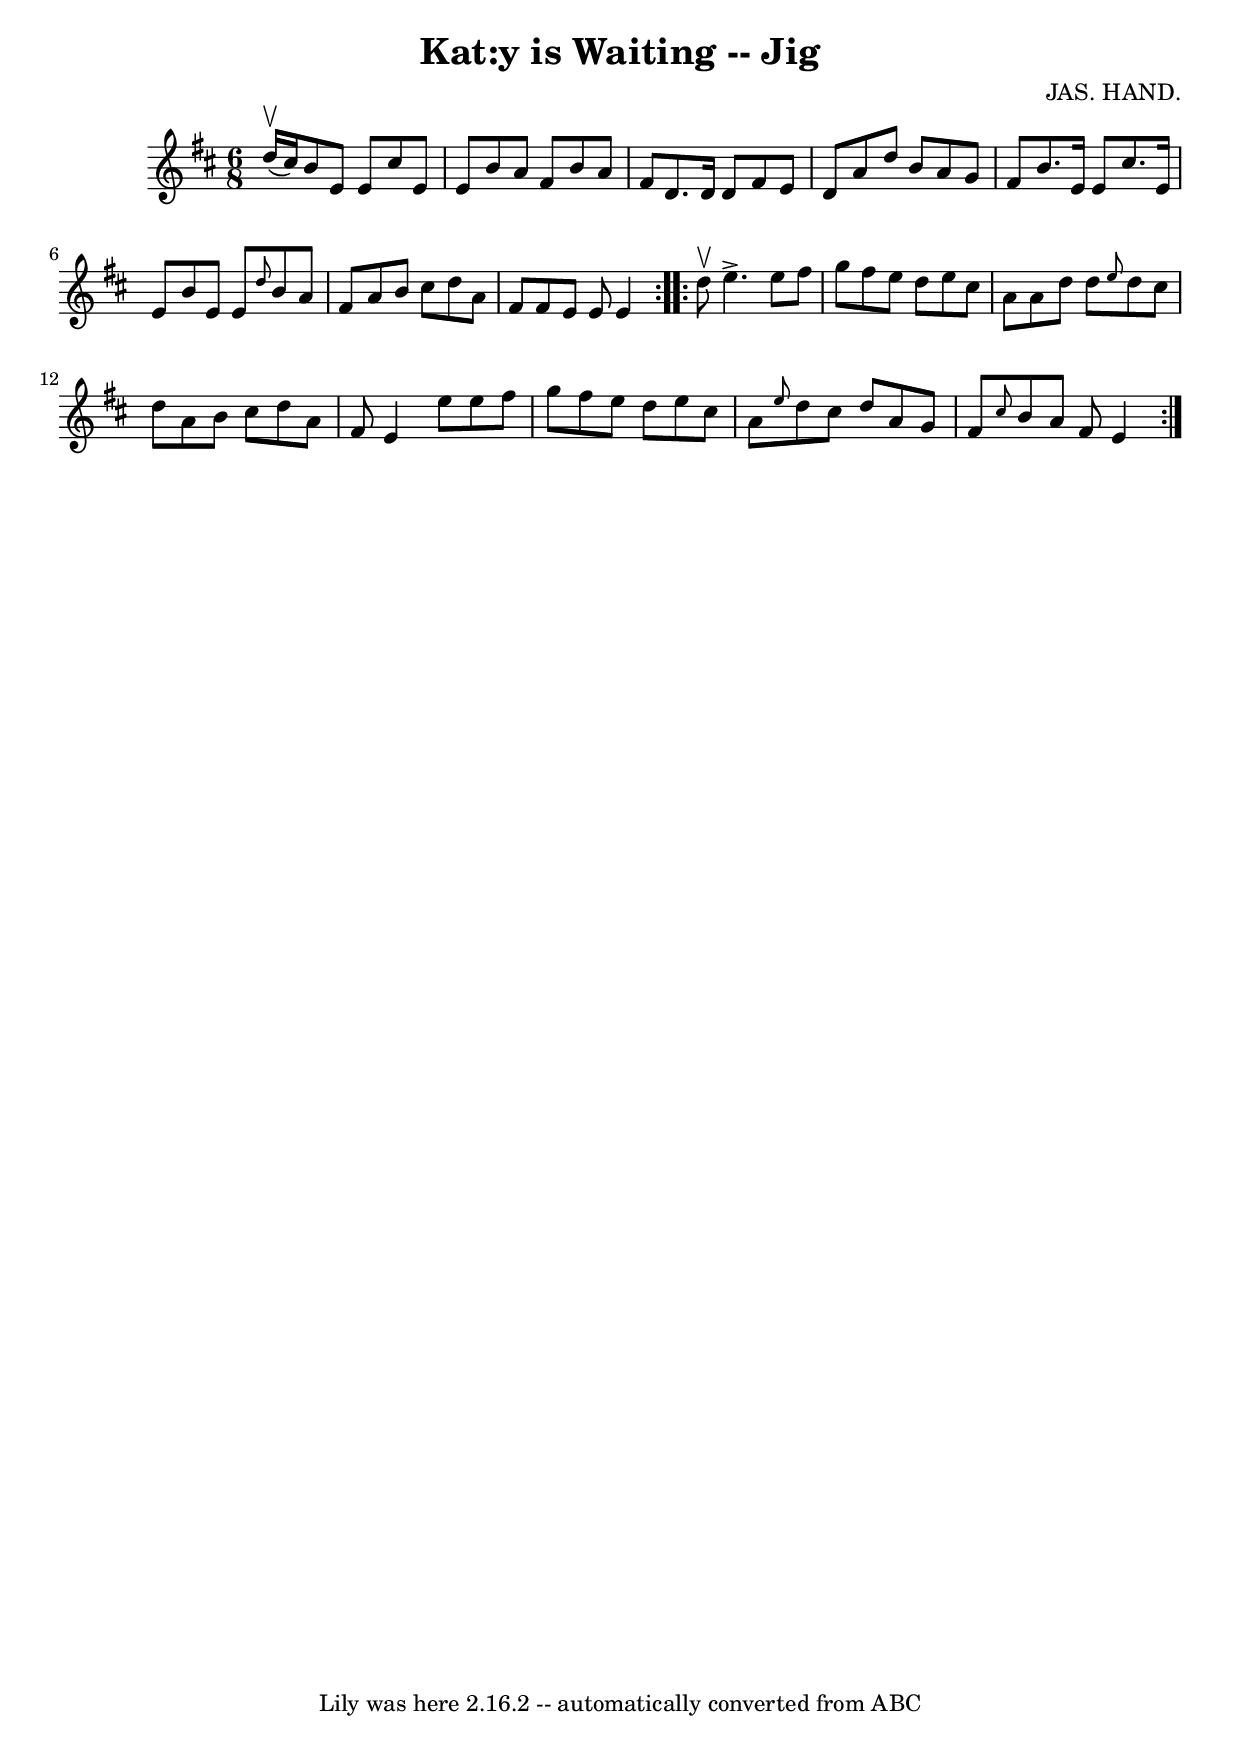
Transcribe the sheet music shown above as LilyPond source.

\version "2.16.2"
\include "Mammoth.ily"
\header {
  %% book = "Ryan's Mammoth Collection"
 composer = "JAS. HAND."
 crossRefNumber = "1"
 footnotes = "\\\\83 421"
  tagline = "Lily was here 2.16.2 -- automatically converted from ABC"
  title = "Kat:y is Waiting -- Jig"

}
voicedefault =  {



  \repeat volta 2 {

    \time 6/8 
    \key e \dorian d''16^\upbow(cis''16)  |
 b'8 e'8 e'8 cis''8 e'8 e'8     |
 b'8 a'8 fis'8 b'8 a'8 fis'8     |
 d'8. d'16 d'8 fis'8 e'8 d'8    |
 a'8 d''8 b'8 a'8 g'8 fis'8     |
 b'8. e'16 e'8 cis''8. e'16 e'8     |
 b'8 e'8 e'8  \grace { d''8  
			} b'8 a'8 fis'8     |
 a'8 b'8 cis''8 d''8 a'8 fis'8   |
 fis'8 e'8 e'8 e'4    
  }     
  \repeat volta 2 { d''8^\upbow  |
 e''4.^\accent e''8 fis''8 g''8    |
 fis''8 e''8 d''8 e''8 cis''8 a'8     |
 a'8 d''8    
 d''8  \grace { e''8   		 } d''8 cis''8 d''8     |
 a'8 b'8 cis''8 d''8 a'8 fis'8     |
 e'4 e''8 e''8 fis''8 g''8     |
 fis''8 e''8 d''8 e''8 cis''8 a'8    |
    
    \grace { e''8   	   } d''8 cis''8 d''8 a'8 g'8 fis'8     |
    
    \grace { cis''8  
	   } b'8 a'8 fis'8 e'4    
  }   

}

\score{
  <<

    \context Staff="default"
    {
      \voicedefault 
      
    }

  >>
  \layout {
    
  }
  \midi {
  }

}
